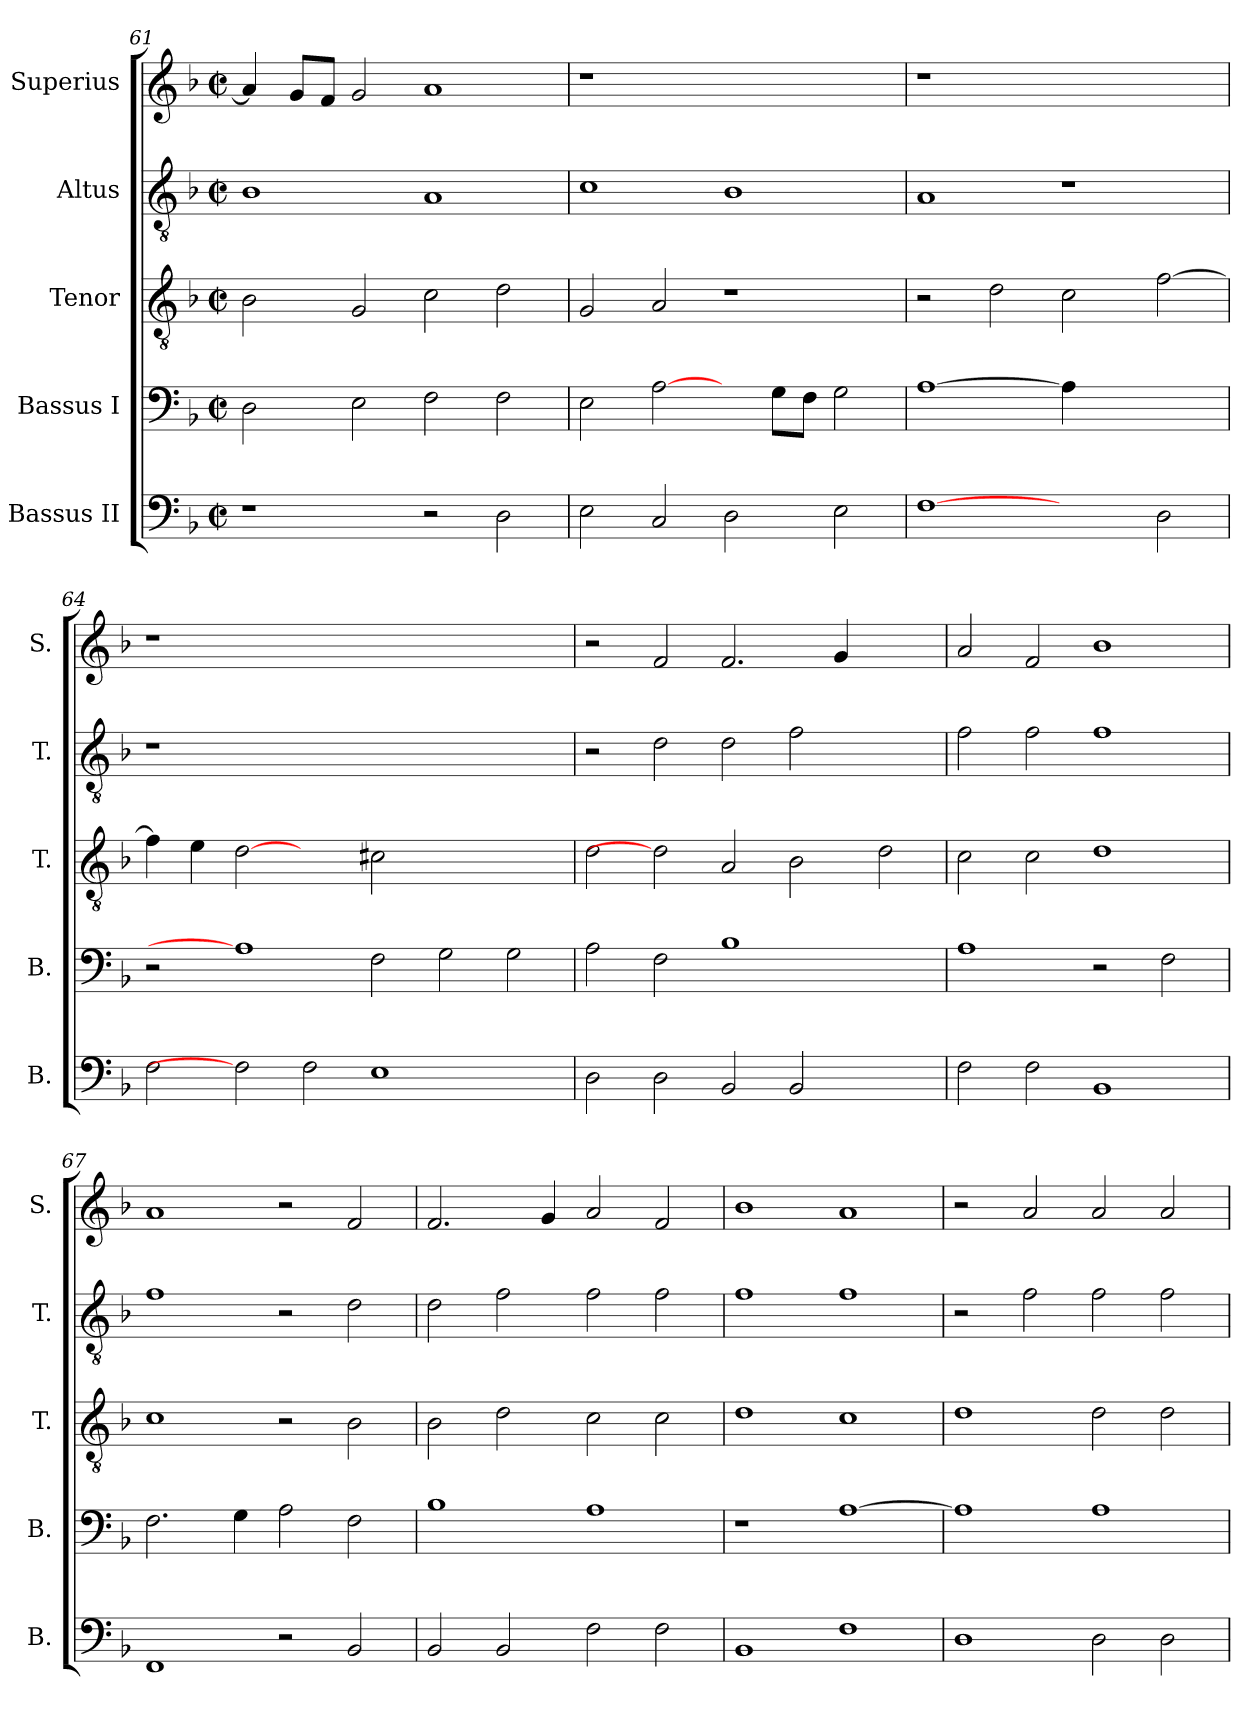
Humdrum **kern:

**kern	**kern	**kern	**kern	**kern
*part5	*part4	*part3	*part2	*part1
*staff5	*staff4	*staff3	*staff2	*staff1
*I"Bassus II	*I"Bassus I	*I"Tenor	*I"Altus	*I"Superius
*I'B.	*I'B.	*I'T.	*I'T.	*I'S.
*clefF4	*clefF4	*clefGv2	*clefGv2	*clefG2
*	*	*ITrd7c12	*ITrd7c12	*
*k[b-]	*k[b-]	*k[b-]	*k[b-]	*k[b-]
*F:	*F:	*F:	*F:	*F:
*M2/2	*M2/2	*M2/2	*M2/2	*M2/2
*met(c|)	*met(c|)	*met(c|)	*met(c|)	*met(c|)
=61	=61	=61	=61	=61
1r	2Di\	2BB-i\	1BB-i	4ai/]
.	.	.	.	8gi/L
.	.	.	.	8fi/J
.	2Ei\	2GGi/	.	2gi/
2r	2Fi\	2Ci\	1AAi	1ai
2Di\	2Fi\	2Di\	.	.
=62	=62	=62	=62	=62
!	!	!	!	!LO:N:vis=1
2Ei\	2Ei\	2GGi/	1Ci	1r
2Ci/	[2Ai\	2AAi/	.	.
2Di\	4ryy	1r	1BB-i	1ryy
.	8Gi\L	.	.	.
.	8Fi\J	.	.	.
2Ei\	2Gi\	.	.	.
!!LO:LB:g=z
=63	=63	=63	=63	=63
!	!	!	!	!LO:N:vis=1
[1Fi	[1Ai	2r	1AAi	1r
.	.	2Di\	.	.
2ryy	4Ai\]	2Ci\	1r	1ryy
.	2.ryy	.	.	.
2Di\	.	[>2Fi\	.	.
=64	=64	=64	=64	=64
!	!	!	!LO:N:vis=1	!LO:N:vis=1
2Fi\	2r	4Fi\]	1r	1r
.	.	4Ei\	.	.
2Fi]	1Ai]	[2Di	.	.
2Fi\	.	2ryy	0ryy	0ryy
1Ei	2Fi\	2C#Xi\	.	.
.	2Gi\	1ryy	.	.
2ryy	2Gi\	.	.	.
=65	=65	=65	=65	=65
2Di\	2Ai\	2Di\	2r	2r
2Di\	2Fi\	2Di]	2Di\	2fi/
2BB-i/	1B-i	2AAi/	2Di\	2.fi/
2BB-i/	.	2BB-i\	2Fi\	.
.	.	.	.	4gi/
2ryy	2ryy	2Di\	2ryy	2ryy
=66	=66	=66	=66	=66
2Fi\	1Ai	2Ci\	2Fi\	2ai/
2Fi\	.	2Ci\	2Fi\	2fi/
1BB-i	2r	1Di	1Fi	1b-i
.	2Fi\	.	.	.
=67	=67	=67	=67	=67
1FFi	2.Fi\	1Ci	1Fi	1ai
.	4Gi\	.	.	.
2r	2Ai\	2r	2r	2r
2BB-i/	2Fi\	2BB-i\	2Di\	2fi/
!!LO:PB:g=z
=68	=68	=68	=68	=68
2BB-i/	1B-i	2BB-i\	2Di\	2.fi/
2BB-i/	.	2Di\	2Fi\	.
.	.	.	.	4gi/
2Fi\	1Ai	2Ci\	2Fi\	2ai/
2Fi\	.	2Ci\	2Fi\	2fi/
=69	=69	=69	=69	=69
1BB-i	1r	1Di	1Fi	1b-i
1Fi	[>1Ai	1Ci	1Fi	1ai
=70	=70	=70	=70	=70
1Di	1Ai]	1Di	2r	2r
.	.	.	2Fi\	2ai/
2Di\	1Ai	2Di\	2Fi\	2ai/
2Di\	.	2Di\	2Fi\	2ai/
=	=	=	=	=
*-	*-	*-	*-	*-
